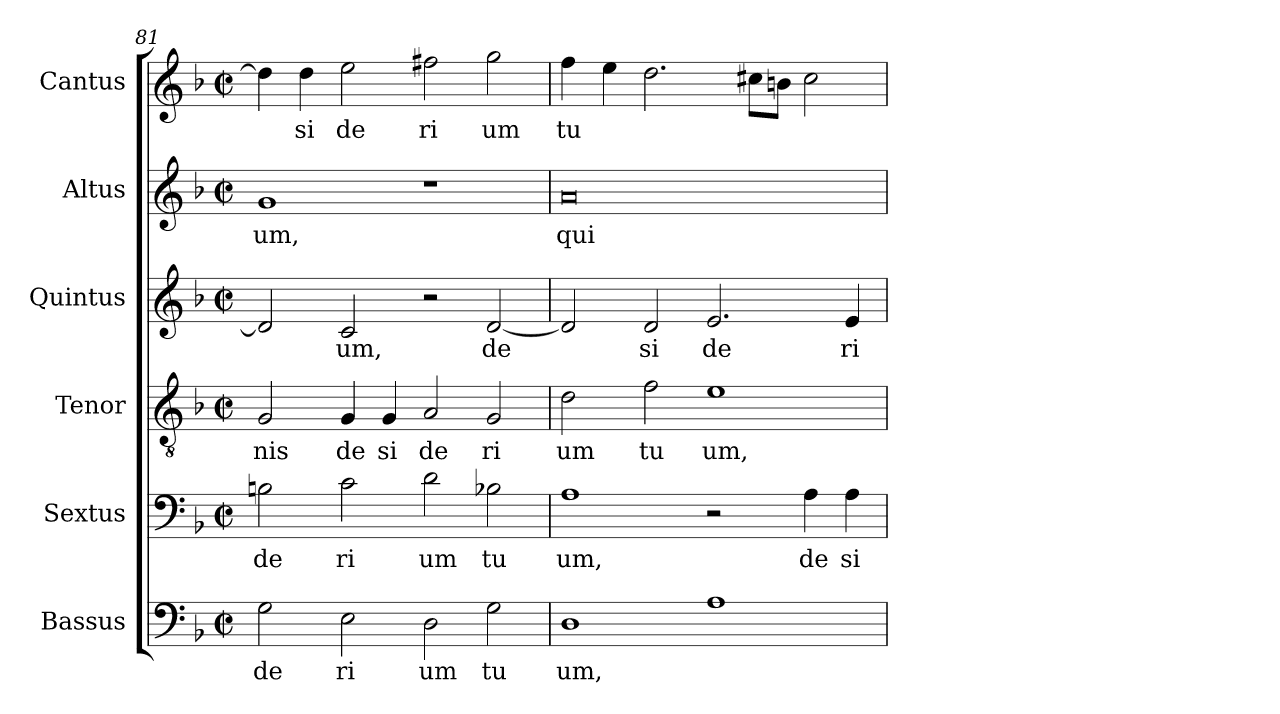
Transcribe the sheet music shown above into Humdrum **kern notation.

**kern	**text	**kern	**text	**kern	**text	**kern	**text	**kern	**text	**kern	**text
*part6	*part6	*part5	*part5	*part4	*part4	*part3	*part3	*part2	*part2	*part1	*part1
*staff6	*staff6	*staff5	*staff5	*staff4	*staff4	*staff3	*staff3	*staff2	*staff2	*staff1	*staff1
*I"Bassus	*	*I"Sextus	*	*I"Tenor	*	*I"Quintus	*	*I"Altus	*	*I"Cantus	*
*I'Bassus	*	*I'Sextus	*	*I'Tenor	*	*I'Quintus	*	*I'Altus	*	*I'Cantus	*
*clefF4	*	*clefF4	*	*clefGv2	*	*clefG2	*	*clefG2	*	*clefG2	*
*k[b-]	*	*k[b-]	*	*k[b-]	*	*k[b-]	*	*k[b-]	*	*k[b-]	*
*F:	*	*F:	*	*F:	*	*F:	*	*F:	*	*F:	*
*M2/2	*	*M2/2	*	*M2/2	*	*M2/2	*	*M2/2	*	*M2/2	*
*met(c|)	*	*met(c|)	*	*met(c|)	*	*met(c|)	*	*met(c|)	*	*met(c|)	*
=81	=81	=81	=81	=81	=81	=81	=81	=81	=81	=81	=81
!	!LO:LY:b:cj	!	!LO:LY:b:cj	!	!LO:LY:b:cj	!	!LO:LY:b:cj	!	!LO:LY:b:cj	!	!LO:LY:b:cj
2G\	de	2Bn\	de	2G/	nis	2d/]	.	1g	-um,	4dd\]	.
!	!	!	!	!	!	!	!	!	!	!	!LO:LY:b:cj
.	.	.	.	.	.	.	.	.	.	4dd\	si
!	!LO:LY:b:cj	!	!LO:LY:b:cj	!	!LO:LY:b:cj	!	!LO:LY:b:cj	!	!	!	!LO:LY:b:cj
2E\	ri	2c\	ri	4G/	de	2c/	um,	.	.	2ee\	de
!	!	!	!	!	!LO:LY:b:cj	!	!	!	!	!	!
.	.	.	.	4G/	si	.	.	.	.	.	.
!	!LO:LY:b:cj	!	!LO:LY:b:cj	!	!LO:LY:b:cj	!	!	!	!	!	!LO:LY:b:cj
2D\	um	2d\	um	2A/	de	2r	.	1r	.	2ff#X\	ri
!	!LO:LY:b:cj	!	!LO:LY:b:cj	!	!LO:LY:b:cj	!	!LO:LY:b:cj	!	!	!	!LO:LY:b:cj
2G\	tu	2B-X\	tu	2G/	ri	[<2d/	de	.	.	2gg\	um
=82	=82	=82	=82	=82	=82	=82	=82	=82	=82	=82	=82
!	!LO:LY:b:cj	!	!LO:LY:b:cj	!	!LO:LY:b:cj	!	!LO:LY:b:cj	!	!LO:LY:b:cj	!	!LO:LY:b:cj
1D	um,	1A	um,	2d\	um	2d/]	.	0a	qui	4ff\	tu
!	!	!	!	!	!	!	!	!	!	!	!LO:LY:b:cj
.	.	.	.	.	.	.	.	.	.	4ee\	.
!	!	!	!	!	!LO:LY:b:cj	!	!LO:LY:b:cj	!	!	!	!LO:LY:b:cj
.	.	.	.	2f\	tu	2d/	si	.	.	2.dd\	.
!	!LO:LY:b:cj	!	!	!	!LO:LY:b:cj	!	!LO:LY:b:cj	!	!	!	!
1A	.	2r	.	1e	um,	2.e/	de	.	.	.	.
!	!	!	!	!	!	!	!	!	!	!	!LO:LY:b:cj
.	.	.	.	.	.	.	.	.	.	8cc#\L	.
!	!	!	!	!	!	!	!	!	!	!	!LO:LY:b:cj
.	.	.	.	.	.	.	.	.	.	8b\J	.
!	!	!	!LO:LY:b:cj	!	!	!	!	!	!	!	!LO:LY:b:cj
.	.	4A\	de	.	.	.	.	.	.	2cc#\	.
!	!	!	!LO:LY:b:cj	!	!	!	!LO:LY:b:cj	!	!	!	!
.	.	4A\	si	.	.	4e/	ri	.	.	.	.
=	=	=	=	=	=	=	=	=	=	=	=
*-	*-	*-	*-	*-	*-	*-	*-	*-	*-	*-	*-
